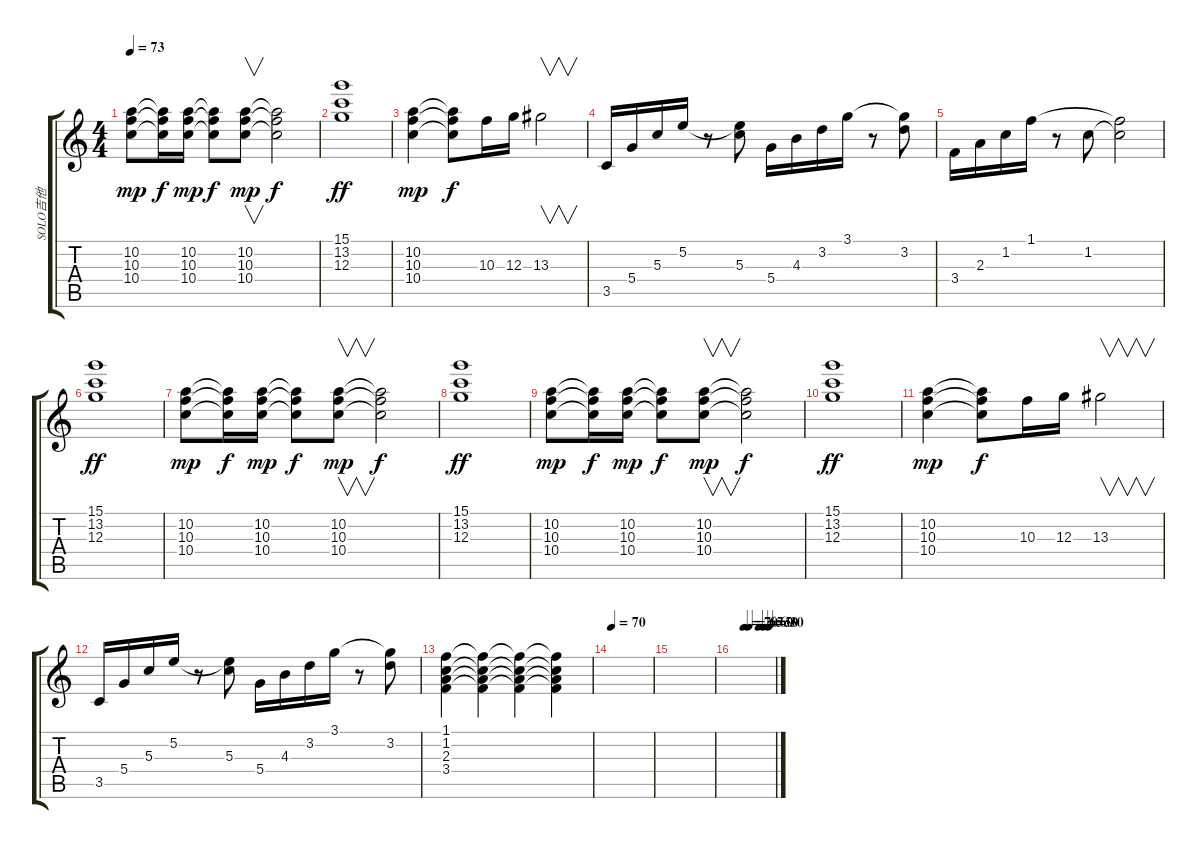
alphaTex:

\track ("SOLO吉他" "SOLO吉他") {instrument overdrivenguitar}
\staff {score tabs}
\tuning (E4 B3 G3 D3 A2 E2) {hide}
\ts (4 4)
\tempo 73
\clef g2
\ks c
(10.2 10.3 10.4).8{dy mp} (10.2{t} 10.3{t} 10.4{t}).16{dy f} (10.2 10.3 10.4).16{dy mp} (10.2{t} 10.3{t} 10.4{t}).8{dy f} (10.2 10.3 10.4).8{v dy mp} (10.2{t} 10.3{t} 10.4{t}).2{dy f} |
(15.1 13.2 12.3).1{dy ff} |
(10.2 10.3 10.4).4{dy mp} (10.2{t} 10.3{t} 10.4{t}).8{dy f} 10.3.16 12.3.16 13.3.2{v} |
3.5.16 5.4.16 5.3.16 5.2.16 r.8 (5.2{t} 5.3).8 5.4.16 4.3.16 3.2.16 3.1.16 r.8 (3.1{t} 3.2).8 |
3.4.16 2.3.16 1.2.16 1.1.16 r.8 1.2.8 (1.1{t} 1.2{t}).2 |
(15.1 13.2 12.3).1{dy ff volume 15} |
(10.2 10.3 10.4).8{dy mp} (10.2{t} 10.3{t} 10.4{t}).16{dy f} (10.2 10.3 10.4).16{dy mp} (10.2{t} 10.3{t} 10.4{t}).8{dy f} (10.2 10.3 10.4).8{v dy mp} (10.2{t} 10.3{t} 10.4{t}).2{dy f} |
(15.1 13.2 12.3).1{dy ff} |
(10.2 10.3 10.4).8{dy mp} (10.2{t} 10.3{t} 10.4{t}).16{dy f} (10.2 10.3 10.4).16{dy mp} (10.2{t} 10.3{t} 10.4{t}).8{dy f} (10.2 10.3 10.4).8{v dy mp} (10.2{t} 10.3{t} 10.4{t}).2{dy f} |
(15.1 13.2 12.3).1{dy ff} |
(10.2 10.3 10.4).4{dy mp} (10.2{t} 10.3{t} 10.4{t}).8{dy f} 10.3.16 12.3.16 13.3.2{v} |
3.5.16 5.4.16 5.3.16 5.2.16 r.8 (5.2{t} 5.3).8 5.4.16 4.3.16 3.2.16 3.1.16 r.8 (3.1{t} 3.2).8 |
(1.1 1.2 2.3 3.4).4 (1.1{t} 1.2{t} 2.3{t} 3.4{t}).4{volume 12} (1.1{t} 1.2{t} 2.3{t} 3.4{t}).4{volume 10} (1.1{t} 1.2{t} 2.3{t} 3.4{t}).4{volume 5} |
\tempo 70
|
|
\tempo (70 0.25)
\tempo (65 0.375)
\tempo (60 0.625)
\tempo (50 0.75)
\tempo (30 0.875)
